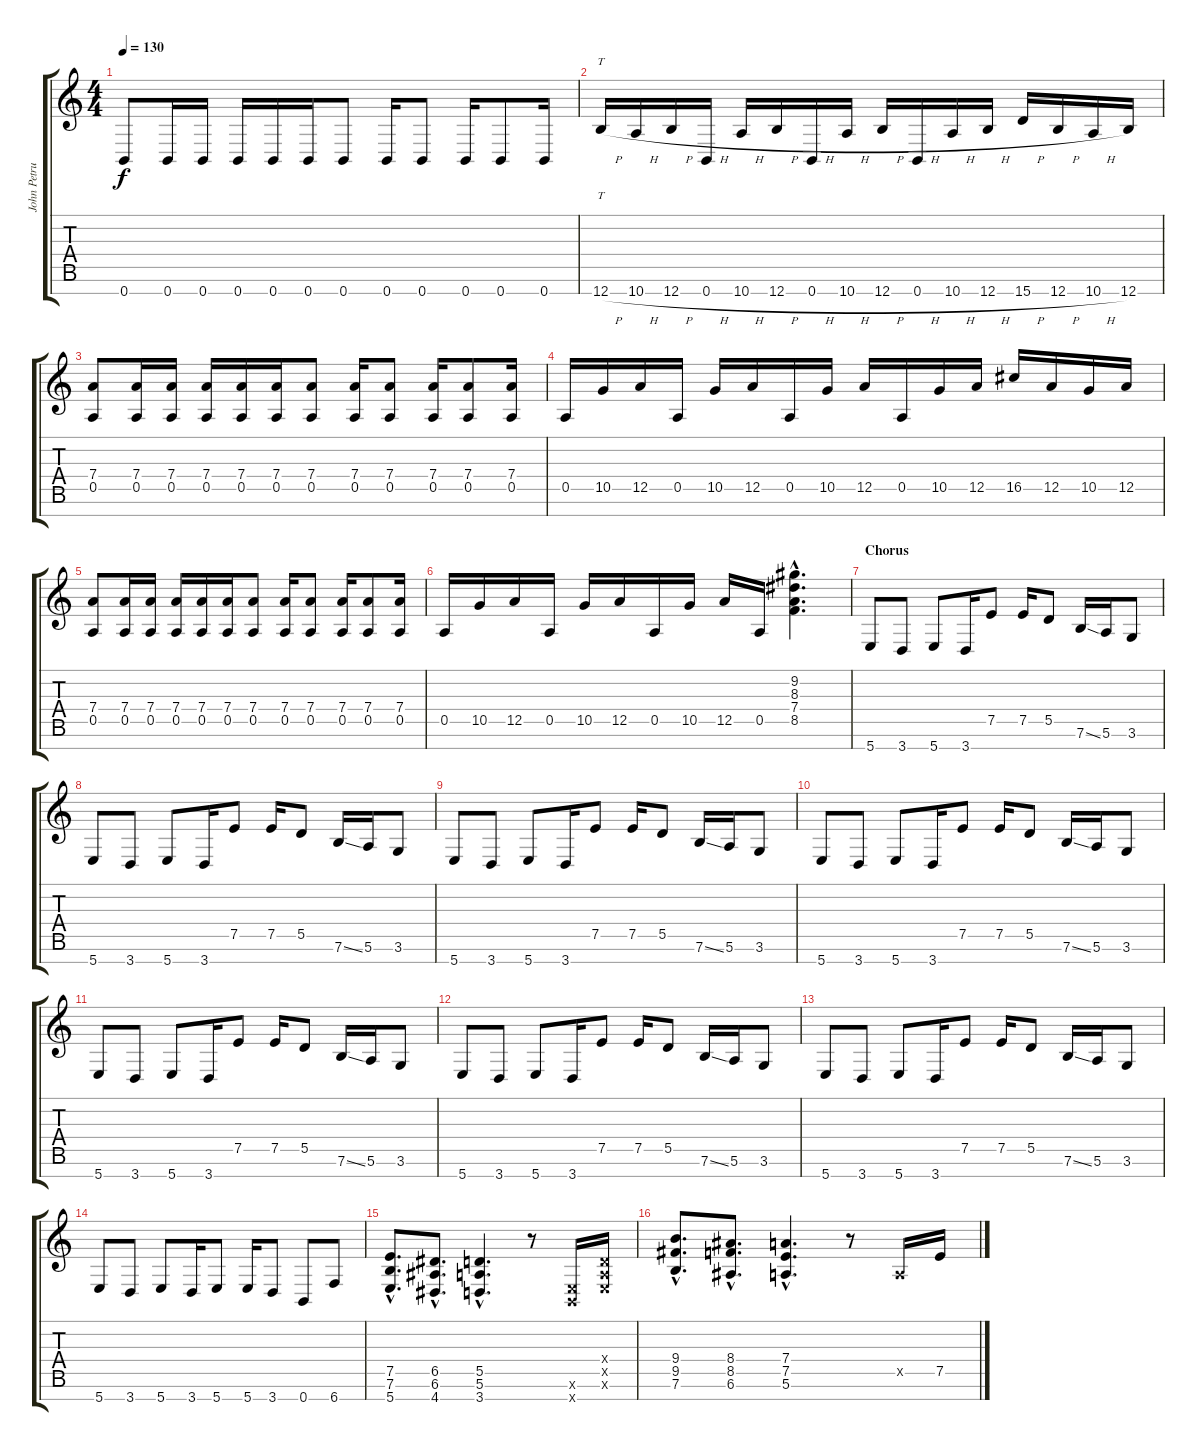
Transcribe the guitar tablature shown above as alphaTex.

\track ("John Petrucci" "John Petru") {instrument distortionguitar}
\staff {score tabs}
\tuning (E4 B3 G3 D3 A2 E2 B1) {hide}
\ts (4 4)
\tempo 130
\clef g2
\ks c
0.7.8{dy f} 0.7.16 0.7.16 0.7.16 0.7.16 0.7.16 0.7.8 0.7.16 0.7.8 0.7.16 0.7.8 0.7.16 |
12.7{h}.16{tt} 10.7{h}.16 12.7{h}.16 0.7{h}.16 10.7{h}.16 12.7{h}.16 0.7{h}.16 10.7{h}.16 12.7{h}.16 0.7{h}.16 10.7{h}.16 12.7{h}.16 15.7{h}.16 12.7{h}.16 10.7{h}.16 12.7.16 |
(7.4 0.5).8 (7.4 0.5).16 (7.4 0.5).16 (7.4 0.5).16 (7.4 0.5).16 (7.4 0.5).16 (7.4 0.5).8 (7.4 0.5).16 (7.4 0.5).8 (7.4 0.5).16 (7.4 0.5).8 (7.4 0.5).16 |
0.5.16 10.5.16 12.5.16 0.5.16 10.5.16 12.5.16 0.5.16 10.5.16 12.5.16 0.5.16 10.5.16 12.5.16 16.5.16 12.5.16 10.5.16 12.5.16 |
(7.4 0.5).8 (7.4 0.5).16 (7.4 0.5).16 (7.4 0.5).16 (7.4 0.5).16 (7.4 0.5).16 (7.4 0.5).8 (7.4 0.5).16 (7.4 0.5).8 (7.4 0.5).16 (7.4 0.5).8 (7.4 0.5).16 |
0.5.16 10.5.16 12.5.16 0.5.16 10.5.16 12.5.16 0.5.16 10.5.16 12.5.16 0.5.16 (9.2{hac} 8.3{hac} 7.4{hac} 8.5{hac}).4{d} |
\section ("" "Chorus")
5.7.8 3.7.8 5.7.8 3.7.16 7.5.8 7.5.16 5.5.8 7.6{ss}.16 5.6.16 3.6.8 |
5.7.8 3.7.8 5.7.8 3.7.16 7.5.8 7.5.16 5.5.8 7.6{ss}.16 5.6.16 3.6.8 |
5.7.8 3.7.8 5.7.8 3.7.16 7.5.8 7.5.16 5.5.8 7.6{ss}.16 5.6.16 3.6.8 |
5.7.8 3.7.8 5.7.8 3.7.16 7.5.8 7.5.16 5.5.8 7.6{ss}.16 5.6.16 3.6.8 |
5.7.8 3.7.8 5.7.8 3.7.16 7.5.8 7.5.16 5.5.8 7.6{ss}.16 5.6.16 3.6.8 |
5.7.8 3.7.8 5.7.8 3.7.16 7.5.8 7.5.16 5.5.8 7.6{ss}.16 5.6.16 3.6.8 |
5.7.8 3.7.8 5.7.8 3.7.16 7.5.8 7.5.16 5.5.8 7.6{ss}.16 5.6.16 3.6.8 |
5.7.8 3.7.8 5.7.8 3.7.16 5.7.8 5.7.16 3.7.8 0.7.8 6.7.8 |
(7.5{hac} 7.6{hac} 5.7{hac}).8{d} (6.5{hac} 6.6{hac} 4.7{hac}).8{d} (5.5{hac} 5.6{hac} 3.7{hac}).4{d} r.8 (0.6{x} 0.7{x}).16 (0.4{x} 0.5{x} 0.6{x}).16 |
(9.4{hac} 9.5{hac} 7.6{hac}).8{d} (8.4{hac} 8.5{hac} 6.6{hac}).8{d} (7.4{hac} 7.5{hac} 5.6{hac}).4{d} r.8 0.5{x}.16 7.5.16
